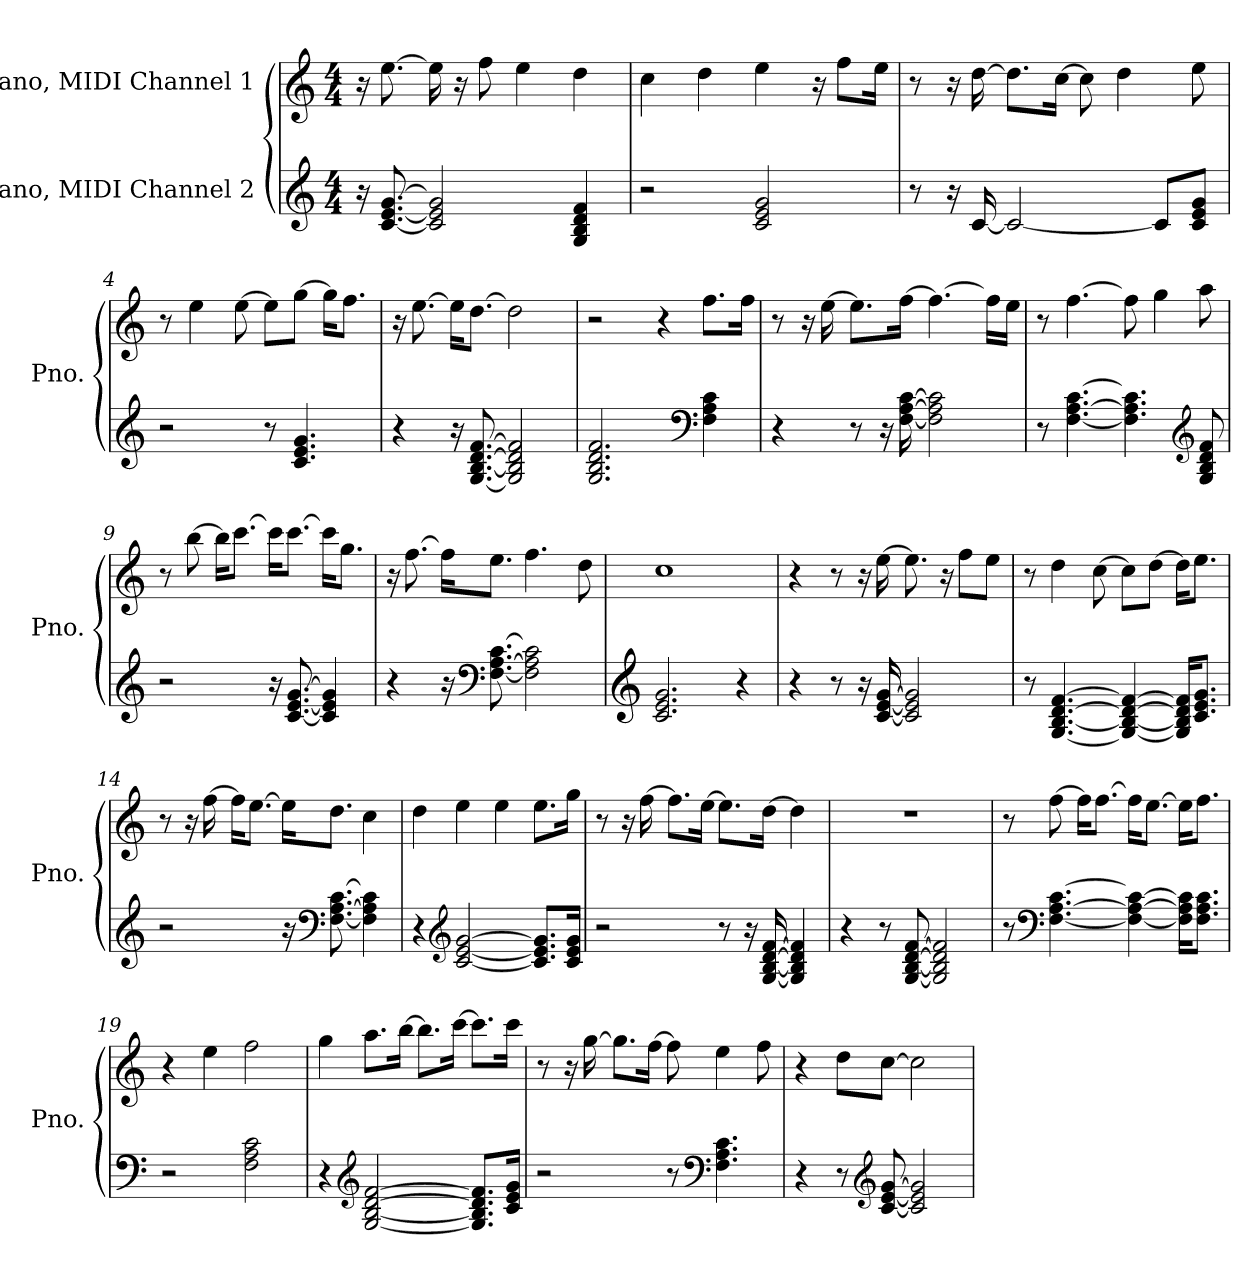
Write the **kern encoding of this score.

**kern	**kern
*part2	*part1
*staff2	*staff1
*I"Piano, MIDI Channel 2	*I"Piano, MIDI Channel 1
*I'Pno.	*I'Pno.
*clefG2	*clefG2
*k[]	*k[]
*M4/4	*M4/4
*MM125	*MM125
=1	=1
16r	16r
[8.c/ [8.e/ [8.g/	[8.ee\
2c/] 2e/] 2g/]	16ee\]
.	16r
.	8ff\
.	4ee\
4G/ 4B/ 4d/ 4f/	4dd\
=2	=2
2r	4cc\
.	4dd\
2c/ 2e/ 2g/	4ee\
.	16r
.	8ff\L
.	16ee\Jk
=3	=3
8r	8r
16r	16r
[16c/	[16dd\
2c/_	8.dd\L]
.	[16cc\Jk
.	8cc\]
.	4dd\
8c/L]	.
8c/ 8e/ 8g/J	8ee\
=4	=4
2r	8r
.	4ee\
.	[8ee\
8r	8ee\L]
4.c/ 4.e/ 4.g/	[8gg\J
.	16gg\KL]
.	8.ff\J
!!LO:LB:g=z
=5	=5
4r	16r
.	[8.ee\
16r	16ee\KL]
[8.G/ [8.B/ [8.d/ [8.f/	[8.dd\J
2G/] 2B/] 2d/] 2f/]	2dd\]
=6	=6
2.G/ 2.B/ 2.d/ 2.f/	2r
.	4r
*clefF4	*
4F\ 4A\ 4c\	8.ff\L
.	16ff\Jk
=7	=7
4r	8r
.	16r
.	[16ee\
8r	8.ee\L]
16r	.
[16F\ [16A\ [16c\	[16ff\Jk
2F\] 2A\] 2c\]	4.ff\_
.	16ff\LL]
.	16ee\JJ
=8	=8
8r	8r
[4.F\ [4.A\ [4.c\	[4.ff\
4.F\] 4.A\] 4.c\]	8ff\]
.	4gg\
*clefG2	*
8G/ 8B/ 8d/ 8f/	8aa\
!!LO:LB:g=z
=9	=9
2r	8r
.	[8bb\
.	16bb\KL]
.	[8.ccc\J
16r	16ccc\KL]
[8.c/ [8.e/ [8.g/	[8.ccc\J
4c/] 4e/] 4g/]	16ccc\KL]
.	8.gg\J
=10	=10
4r	16r
.	[8.ff\
16r	16ff\KL]
*clefF4	*
[8.F\ [8.A\ [8.c\	8.ee\J
2F\] 2A\] 2c\]	4.ff\
.	8dd\
=11	=11
*clefG2	*
2.c/ 2.e/ 2.g/	1cc
4r	.
=12	=12
4r	4r
8r	8r
16r	16r
[16c/ [16e/ [16g/	[16ee\
2c/] 2e/] 2g/]	8.ee\]
.	16r
.	8ff\L
.	8ee\J
!!LO:LB:g=z
=13	=13
8r	8r
[4.G/ [4.B/ [4.d/ [4.f/	4dd\
.	[8cc\
4G/_ 4B/_ 4d/_ 4f/_	8cc\L]
.	[8dd\J
16G/] 16B/] 16d/] 16f/]KL	16dd\KL]
8.c/ 8.e/ 8.g/J	8.ee\J
=14	=14
2r	8r
.	16r
.	[16ff\
.	16ff\KL]
.	[8.ee\J
16r	16ee\KL]
*clefF4	*
[8.F\ [8.A\ [8.c\	8.dd\J
4F\] 4A\] 4c\]	4cc\
=15	=15
4r	4dd\
*clefG2	*
[2c/ [2e/ [2g/	4ee\
.	4ee\
8.c/] 8.e/] 8.g/]L	8.ee\L
16c/ 16e/ 16g/Jk	16gg\Jk
=16	=16
2r	8r
.	16r
.	[16ff\
.	8.ff\L]
.	[16ee\Jk
8r	8.ee\L]
16r	.
[16G/ [16B/ [16d/ [16f/	[16dd\Jk
4G/] 4B/] 4d/] 4f/]	4dd\]
!!LO:LB:g=z
=17	=17
4r	1r
8r	.
[8G/ [8B/ [8d/ [8f/	.
2G/] 2B/] 2d/] 2f/]	.
=18	=18
8r	8r
*clefF4	*
[4.F\ [4.A\ [4.c\	[8ff\
.	16ff\KL]
.	[8.ff\J
4F\_ 4A\_ 4c\_	16ff\KL]
.	[8.ee\J
16F\] 16A\] 16c\]KL	16ee\KL]
8.F\ 8.A\ 8.c\J	8.ff\J
=19	=19
2r	4r
.	4ee\
2F\ 2A\ 2c\	2ff\
=20	=20
4r	4gg\
*clefG2	*
[2G/ [2B/ [2d/ [2f/	8.aa\L
.	[16bb\Jk
.	8.bb\L]
.	[16ccc\Jk
8.G/] 8.B/] 8.d/] 8.f/]L	8.ccc\L]
16c/ 16e/ 16g/Jk	16ccc\Jk
=21	=21
2r	8r
.	16r
.	[16gg\
.	8.gg\L]
.	[16ff\Jk
8r	8ff\]
*clefF4	*
4.F\ 4.A\ 4.c\	4ee\
.	8ff\
!!LO:LB:g=z
=22	=22
4r	4r
8r	8dd\L
*clefG2	*
[8c/ [8e/ [8g/	[8cc\J
2c/] 2e/] 2g/]	2cc\]
=	=
*-	*-
